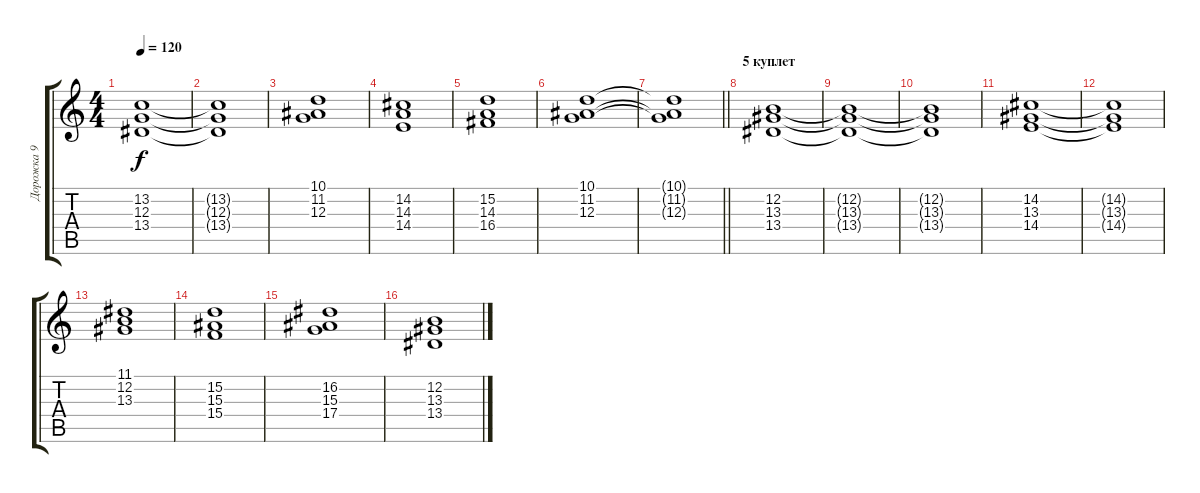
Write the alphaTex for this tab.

\track ("Дорожка 9" "Дорожка 9") {instrument choiraahs}
\staff {score tabs}
\tuning (E4 B3 G3 D3 A2 E2) {hide}
\ts (4 4)
\tempo 120
\clef g2
\ks c
(13.2 12.3 13.4).1{dy f} |
(13.2{t} 12.3{t} 13.4{t}).1 |
(10.1 11.2 12.3).1 |
(14.2 14.3 14.4).1 |
(15.2 14.3 16.4).1 |
(10.1 11.2 12.3).1 |
\barLineRight lightlight
(10.1{t} 11.2{t} 12.3{t}).1 |
\section ("" "5 куплет")
(12.2 13.3 13.4).1 |
(12.2{t} 13.3{t} 13.4{t}).1 |
(12.2{t} 13.3{t} 13.4{t}).1 |
(14.2 13.3 14.4).1 |
(14.2{t} 13.3{t} 14.4{t}).1 |
(11.1 12.2 13.3).1 |
(15.2 15.3 15.4).1 |
(16.2 15.3 17.4).1 |
(12.2 13.3 13.4).1
